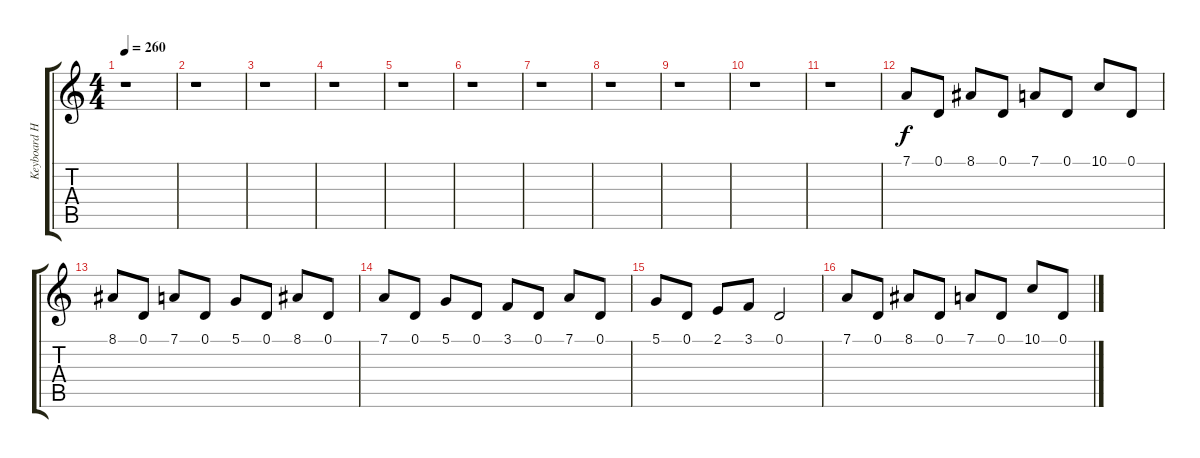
\track ("Keyboard Harmonies" "Keyboard H") {instrument fx8scifi}
\staff {score tabs}
\tuning (D4 A3 F3 C3 G2 D2) {hide}
\ts (4 4)
\tempo 260
\clef g2
\ks c
r.1{dy f} |
r.1 |
r.1 |
r.1 |
r.1 |
r.1 |
r.1 |
r.1 |
r.1 |
r.1 |
r.1 |
7.1.8 0.1.8 8.1.8 0.1.8 7.1.8 0.1.8 10.1.8 0.1.8 |
8.1.8 0.1.8 7.1.8 0.1.8 5.1.8 0.1.8 8.1.8 0.1.8 |
7.1.8 0.1.8 5.1.8 0.1.8 3.1.8 0.1.8 7.1.8 0.1.8 |
5.1.8 0.1.8 2.1.8 3.1.8 0.1.2 |
7.1.8 0.1.8 8.1.8 0.1.8 7.1.8 0.1.8 10.1.8 0.1.8
